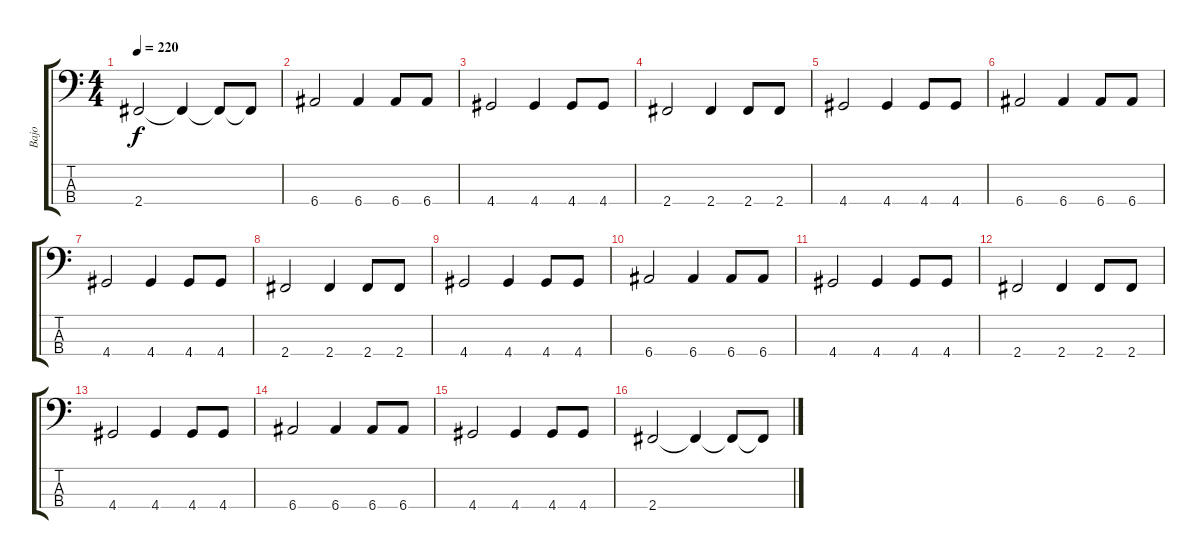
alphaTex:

\track ("Bajo" "Bajo") {instrument electricbassfinger}
\staff {score tabs}
\tuning (G2 D2 A1 E1) {hide}
\ts (4 4)
\tempo 220
\clef f4
\ks c
2.4{t}.2{dy f} 2.4{t}.4 2.4{t}.8 2.4{t}.8 |
6.4.2 6.4.4 6.4.8 6.4.8 |
4.4.2 4.4.4 4.4.8 4.4.8 |
2.4.2 2.4.4 2.4.8 2.4.8 |
4.4.2 4.4.4 4.4.8 4.4.8 |
6.4.2 6.4.4 6.4.8 6.4.8 |
4.4.2 4.4.4 4.4.8 4.4.8 |
2.4.2 2.4.4 2.4.8 2.4.8 |
4.4.2 4.4.4 4.4.8 4.4.8 |
6.4.2 6.4.4 6.4.8 6.4.8 |
4.4.2 4.4.4 4.4.8 4.4.8 |
2.4.2 2.4.4 2.4.8 2.4.8 |
4.4.2 4.4.4 4.4.8 4.4.8 |
6.4.2 6.4.4 6.4.8 6.4.8 |
4.4.2 4.4.4 4.4.8 4.4.8 |
2.4.2 2.4{t}.4 2.4{t}.8 2.4{t}.8
